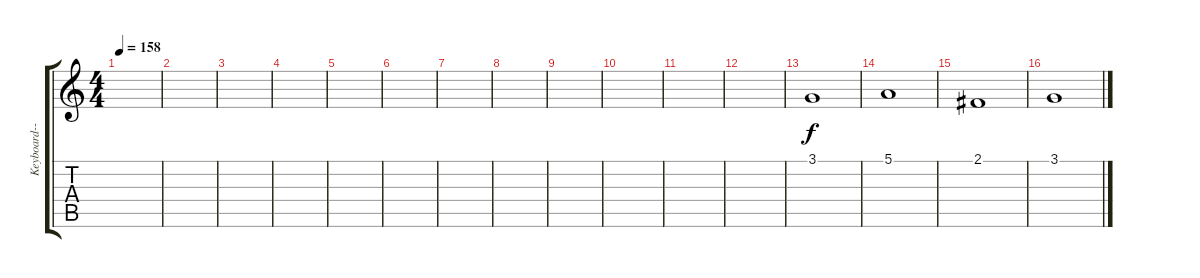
\track ("" "Keyboard--") {instrument stringensemble1}
\staff {score tabs}
\tuning (E4 B3 G3 D3 A2 E2) {hide}
\ts (4 4)
\tempo 158
\clef g2
\ks c
|
|
|
|
|
|
|
|
|
|
|
|
3.1.1 |
5.1.1 |
2.1.1 |
3.1.1
